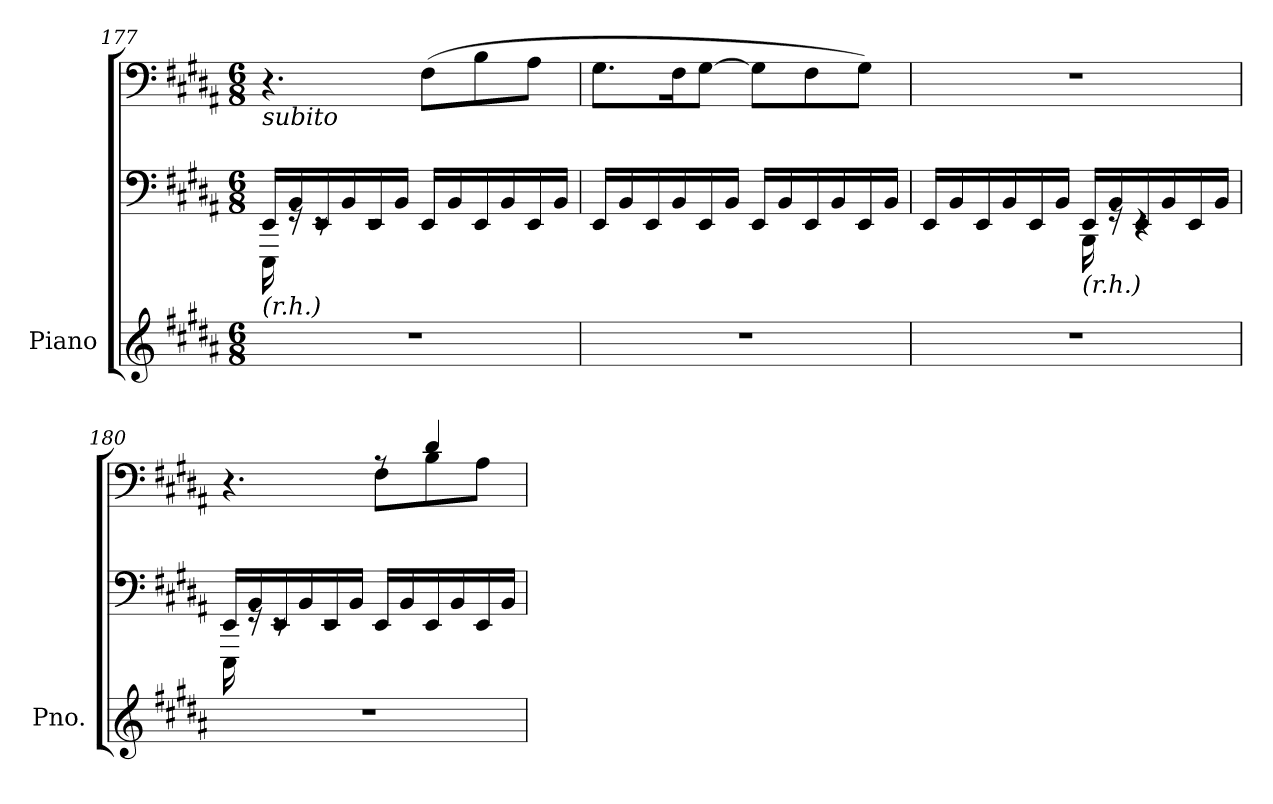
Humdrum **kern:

**kern	**kern	**kern
*part1	*part1	*part1
*staff3	*staff2	*staff1
*I"Piano	*	*
*I'Pno.	*	*
*clefG2	*clefF4	*clefF4
*k[f#c#g#d#a#]	*k[f#c#g#d#a#]	*k[f#c#g#d#a#]
*M6/8	*M6/8	*M6/8
=177	=177	=177
*	*^	*
!	!	!	!LO:TX:b:i:t=subito
!	!LO:TX:b:i:t=(r.h.)	!	!
2.r	16EE/LL	16EEE\	4.r
.	16BB/	16rGG	.
.	16EE/	8rEE	.
.	16BB/	.	.
.	16EE/	2rEE	.
.	16BB/JJ	.	.
.	16EE/LL	.	(>8F#\L
.	16BB/	.	.
.	16EE/	.	8B\
.	16BB/	.	.
.	16EE/	.	8A#\J
.	16BB/JJ	.	.
*	*v	*v	*
!!LO:LB:g=z
=178	=178	=178
2.r	16EE/LL	8.G#\L
.	16BB/	.
.	16EE/	.
.	16BB/	16F#\K
.	16EE/	[8G#\J
.	16BB/JJ	.
.	16EE/LL	8G#\L]
.	16BB/	.
.	16EE/	8F#\
.	16BB/	.
.	16EE/	8G#\J)
.	16BB/JJ	.
=179	=179	=179
*	*^	*
2.r	16EE/LL	4.ryy	2.r
.	16BB/	.	.
.	16EE/	.	.
.	16BB/	.	.
.	16EE/	.	.
.	16BB/JJ	.	.
!	!LO:TX:b:i:t=(r.h.)	!	!
.	16EE/LL	16BBB\	.
.	16BB/	16rGG	.
.	16EE/	4rEE	.
.	16BB/	.	.
.	16EE/	.	.
.	16BB/JJ	.	.
=180	=180	=180	=180
*	*	*	*^
2.r	16EE/LL	16EEE\	4.r	4.ryy
.	16BB/	16rGG	.	.
.	16EE/	8rEE	.	.
.	16BB/	.	.	.
.	16EE/	2rEE	.	.
.	16BB/JJ	.	.	.
.	16EE/LL	.	8rA	8F#\L
.	16BB/	.	.	.
.	16EE/	.	4d#/	8B\
.	16BB/	.	.	.
.	16EE/	.	.	8A#\J
.	16BB/JJ	.	.	.
*	*v	*v	*	*
*	*	*v	*v
=	=	=
*-	*-	*-
